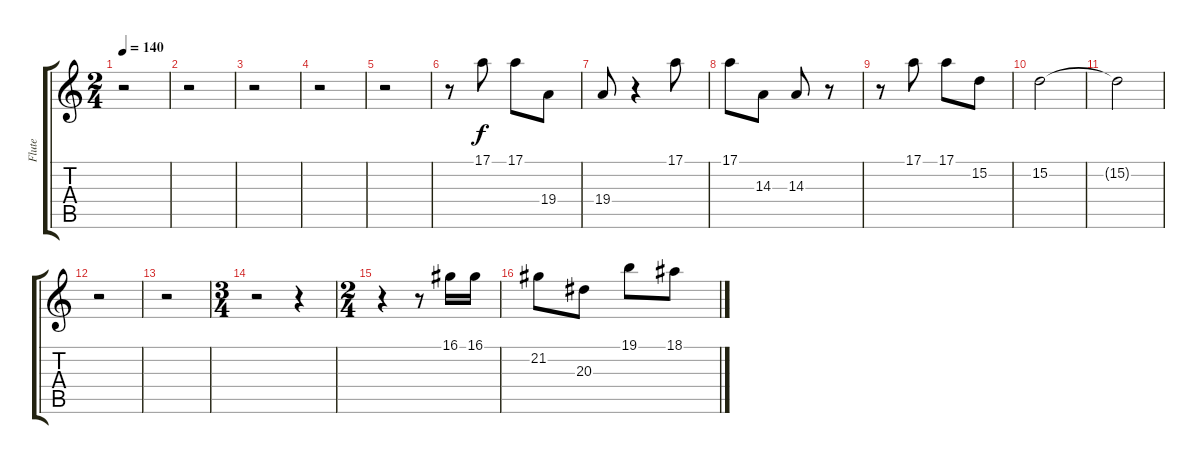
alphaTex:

\track ("Flute" "Flute") {instrument flute}
\staff {score tabs}
\tuning (E4 B3 G3 D3 A2 E2) {hide}
\ts (2 4)
\tempo 140
\clef g2
\ks c
r.2{dy f} |
r.2 |
r.2 |
r.2 |
r.2 |
r.8 17.1.8 17.1.8 19.4.8 |
19.4.8 r.4 17.1.8 |
17.1.8 14.3.8 14.3.8 r.8 |
r.8 17.1.8 17.1.8 15.2.8 |
15.2.2 |
15.2{t}.2 |
r.2 |
r.2 |
\ts (3 4)
r.2 r.4 |
\ts (2 4)
r.4 r.8 16.1.16 16.1.16 |
21.2.8 20.3.8 19.1.8 18.1.8
